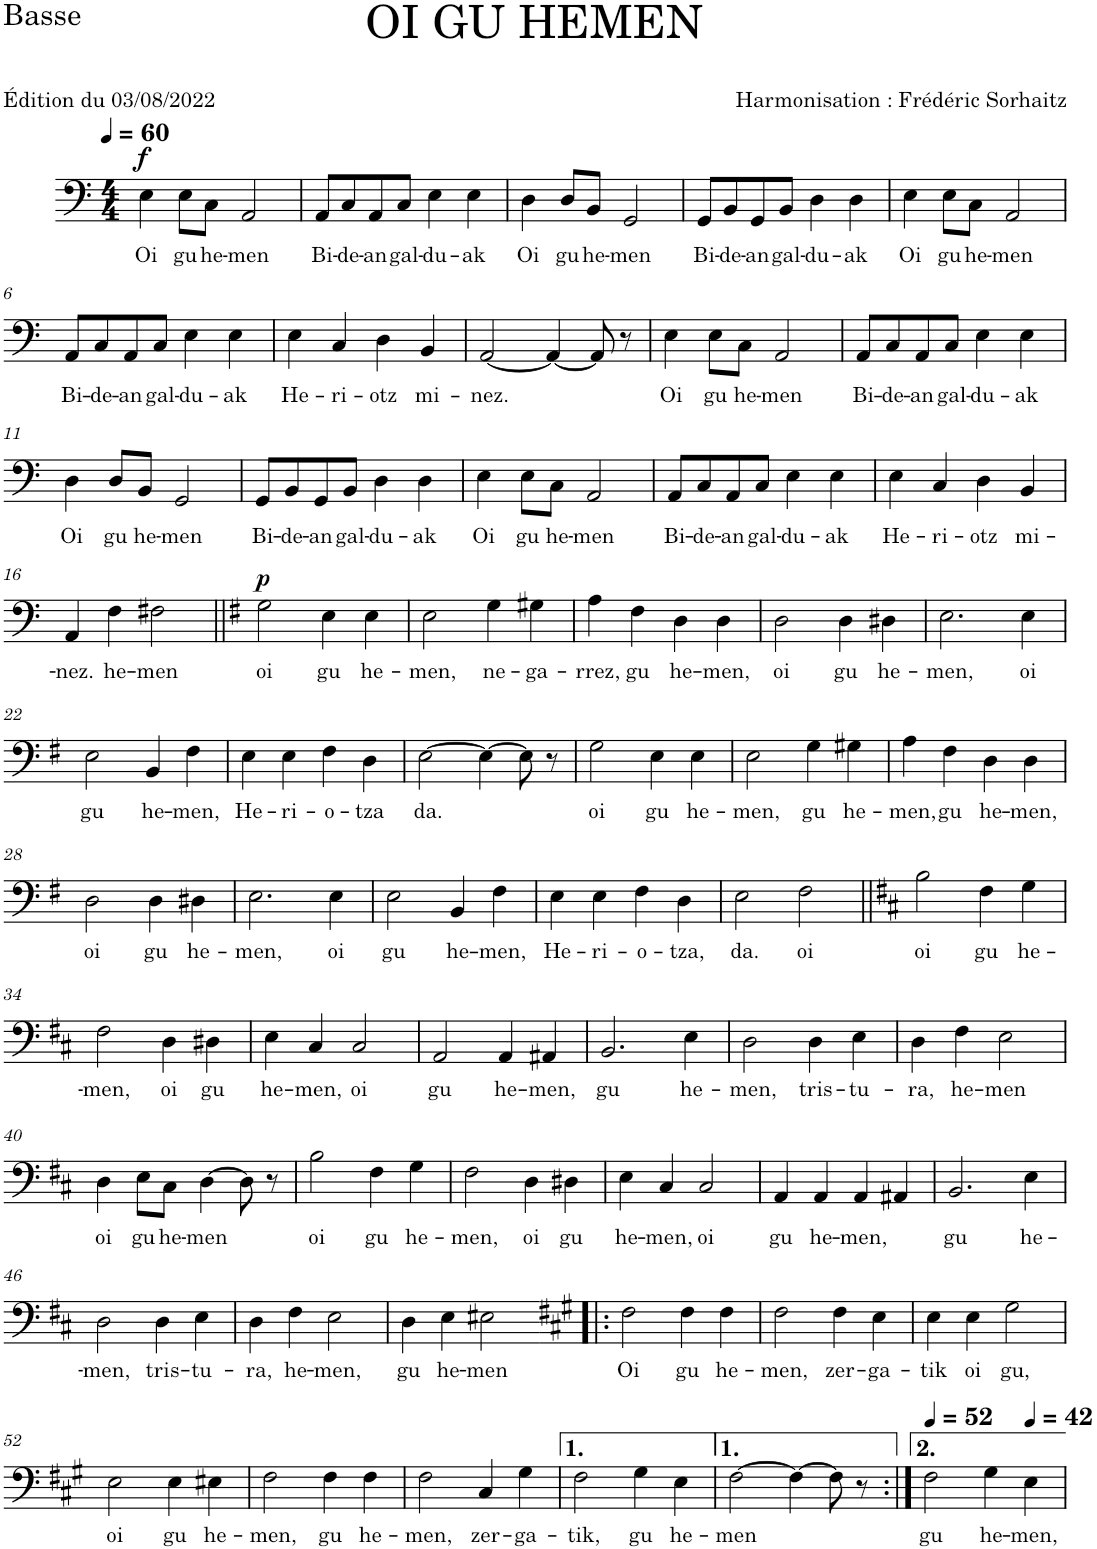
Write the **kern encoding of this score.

**kern	**text	**dynam
*part1	*part1	*part1
*staff1	*staff1	*staff1
*I"Basse	*	*
*I'B.	*	*
*clefF4	*	*
*k[]	*	*
*M4/4	*	*
*MM60	*	*
=1	=1	=1
!	!LO:LY:b	!LO:DY:a
4E\	Oi	f
!	!LO:LY:b	!
8E\L	gu	.
!	!LO:LY:b	!
8C\J	he-	.
!	!LO:LY:b	!
2AA/	-men	.
=2	=2	=2
!	!LO:LY:b	!
8AA/L	Bi-	.
!	!LO:LY:b	!
8C/	-de-	.
!	!LO:LY:b	!
8AA/	-an	.
!	!LO:LY:b	!
8C/J	gal-	.
!	!LO:LY:b	!
4E\	-du-	.
!	!LO:LY:b	!
4E\	-ak	.
=3	=3	=3
!	!LO:LY:b	!
4D\	Oi	.
!	!LO:LY:b	!
8D/L	gu	.
!	!LO:LY:b	!
8BB/J	he-	.
!	!LO:LY:b	!
2GG/	-men	.
=4	=4	=4
!	!LO:LY:b	!
8GG/L	Bi-	.
!	!LO:LY:b	!
8BB/	-de-	.
!	!LO:LY:b	!
8GG/	-an	.
!	!LO:LY:b	!
8BB/J	gal-	.
!	!LO:LY:b	!
4D\	-du-	.
!	!LO:LY:b	!
4D\	-ak	.
=5	=5	=5
!	!LO:LY:b	!
4E\	Oi	.
!	!LO:LY:b	!
8E\L	gu	.
!	!LO:LY:b	!
8C\J	he-	.
!	!LO:LY:b	!
2AA/	-men	.
!!LO:LB:g=z
=6	=6	=6
!	!LO:LY:b	!
8AA/L	Bi-	.
!	!LO:LY:b	!
8C/	-de-	.
!	!LO:LY:b	!
8AA/	-an	.
!	!LO:LY:b	!
8C/J	gal-	.
!	!LO:LY:b	!
4E\	-du-	.
!	!LO:LY:b	!
4E\	-ak	.
=7	=7	=7
!	!LO:LY:b	!
4E\	He-	.
!	!LO:LY:b	!
4C/	-ri-	.
!	!LO:LY:b	!
4D\	-otz	.
!	!LO:LY:b	!
4BB/	mi-	.
=8	=8	=8
!	!LO:LY:b	!
[2AA/	-nez.	.
4AA/_	.	.
8AA/]	.	.
8r	.	.
=9	=9	=9
!	!LO:LY:b	!
4E\	Oi	.
!	!LO:LY:b	!
8E\L	gu	.
!	!LO:LY:b	!
8C\J	he-	.
!	!LO:LY:b	!
2AA/	-men	.
=10	=10	=10
!	!LO:LY:b	!
8AA/L	Bi-	.
!	!LO:LY:b	!
8C/	-de-	.
!	!LO:LY:b	!
8AA/	-an	.
!	!LO:LY:b	!
8C/J	gal-	.
!	!LO:LY:b	!
4E\	-du-	.
!	!LO:LY:b	!
4E\	-ak	.
!!LO:LB:g=z
=11	=11	=11
!	!LO:LY:b	!
4D\	Oi	.
!	!LO:LY:b	!
8D/L	gu	.
!	!LO:LY:b	!
8BB/J	he-	.
!	!LO:LY:b	!
2GG/	-men	.
=12	=12	=12
!	!LO:LY:b	!
8GG/L	Bi-	.
!	!LO:LY:b	!
8BB/	-de-	.
!	!LO:LY:b	!
8GG/	-an	.
!	!LO:LY:b	!
8BB/J	gal-	.
!	!LO:LY:b	!
4D\	-du-	.
!	!LO:LY:b	!
4D\	-ak	.
=13	=13	=13
!	!LO:LY:b	!
4E\	Oi	.
!	!LO:LY:b	!
8E\L	gu	.
!	!LO:LY:b	!
8C\J	he-	.
!	!LO:LY:b	!
2AA/	-men	.
=14	=14	=14
!	!LO:LY:b	!
8AA/L	Bi-	.
!	!LO:LY:b	!
8C/	-de-	.
!	!LO:LY:b	!
8AA/	-an	.
!	!LO:LY:b	!
8C/J	gal-	.
!	!LO:LY:b	!
4E\	-du-	.
!	!LO:LY:b	!
4E\	-ak	.
=15	=15	=15
!	!LO:LY:b	!
4E\	He-	.
!	!LO:LY:b	!
4C/	-ri-	.
!	!LO:LY:b	!
4D\	-otz	.
!	!LO:LY:b	!
4BB/	mi-	.
!!LO:LB:g=z
=16	=16	=16
!	!LO:LY:b	!
4AA/	-nez.	.
!	!LO:LY:b	!
4F\	he-	.
!	!LO:LY:b	!
2F#X\	-men	.
=17||	=17||	=17||
*k[f#]	*	*
!	!LO:LY:b	!LO:DY:a
2G\	oi	p
!	!LO:LY:b	!
4E\	gu	.
!	!LO:LY:b	!
4E\	he-	.
=18	=18	=18
!	!LO:LY:b	!
2E\	-men,	.
!	!LO:LY:b	!
4G\	ne-	.
!	!LO:LY:b	!
4G#X\	-ga-	.
=19	=19	=19
!	!LO:LY:b	!
4A\	-rrez,	.
!	!LO:LY:b	!
4F#\	gu	.
!	!LO:LY:b	!
4D\	he-	.
!	!LO:LY:b	!
4D\	-men,	.
=20	=20	=20
!	!LO:LY:b	!
2D\	oi	.
!	!LO:LY:b	!
4D\	gu	.
!	!LO:LY:b	!
4D#X\	he-	.
=21	=21	=21
!	!LO:LY:b	!
2.E\	-men,	.
!	!LO:LY:b	!
4E\	oi	.
!!LO:LB:g=z
=22	=22	=22
!	!LO:LY:b	!
2E\	gu	.
!	!LO:LY:b	!
4BB/	he-	.
!	!LO:LY:b	!
4F#\	-men,	.
=23	=23	=23
!	!LO:LY:b	!
4E\	He-	.
!	!LO:LY:b	!
4E\	-ri-	.
!	!LO:LY:b	!
4F#\	-o-	.
!	!LO:LY:b	!
4D\	-tza	.
=24	=24	=24
!	!LO:LY:b	!
[2E\	da.	.
4E\_	.	.
8E\]	.	.
8r	.	.
=25	=25	=25
!	!LO:LY:b	!
2G\	oi	.
!	!LO:LY:b	!
4E\	gu	.
!	!LO:LY:b	!
4E\	he-	.
=26	=26	=26
!	!LO:LY:b	!
2E\	-men,	.
!	!LO:LY:b	!
4G\	gu	.
!	!LO:LY:b	!
4G#X\	he-	.
=27	=27	=27
!	!LO:LY:b	!
4A\	-men,	.
!	!LO:LY:b	!
4F#\	gu	.
!	!LO:LY:b	!
4D\	he-	.
!	!LO:LY:b	!
4D\	-men,	.
!!LO:LB:g=z
=28	=28	=28
!	!LO:LY:b	!
2D\	oi	.
!	!LO:LY:b	!
4D\	gu	.
!	!LO:LY:b	!
4D#X\	he-	.
=29	=29	=29
!	!LO:LY:b	!
2.E\	-men,	.
!	!LO:LY:b	!
4E\	oi	.
=30	=30	=30
!	!LO:LY:b	!
2E\	gu	.
!	!LO:LY:b	!
4BB/	he-	.
!	!LO:LY:b	!
4F#\	-men,	.
=31	=31	=31
!	!LO:LY:b	!
4E\	He-	.
!	!LO:LY:b	!
4E\	-ri-	.
!	!LO:LY:b	!
4F#\	-o-	.
!	!LO:LY:b	!
4D\	-tza,	.
=32	=32	=32
!	!LO:LY:b	!
2E\	da.	.
!	!LO:LY:b	!
2F#\	oi	.
=33||	=33||	=33||
*k[f#c#]	*	*
!	!LO:LY:b	!
2B\	oi	.
!	!LO:LY:b	!
4F#\	gu	.
!	!LO:LY:b	!
4G\	he-	.
!!LO:LB:g=z
=34	=34	=34
!	!LO:LY:b	!
2F#\	-men,	.
!	!LO:LY:b	!
4D\	oi	.
!	!LO:LY:b	!
4D#X\	gu	.
=35	=35	=35
!	!LO:LY:b	!
4E\	he-	.
!	!LO:LY:b	!
4C#/	-men,	.
!	!LO:LY:b	!
2C#/	oi	.
=36	=36	=36
!	!LO:LY:b	!
2AA/	gu	.
!	!LO:LY:b	!
4AA/	he-	.
!	!LO:LY:b	!
4AA#X/	-men,	.
=37	=37	=37
!	!LO:LY:b	!
2.BB/	gu	.
!	!LO:LY:b	!
4E\	he-	.
=38	=38	=38
!	!LO:LY:b	!
2D\	-men,	.
!	!LO:LY:b	!
4D\	tris-	.
!	!LO:LY:b	!
4E\	-tu-	.
=39	=39	=39
!	!LO:LY:b	!
4D\	-ra,	.
!	!LO:LY:b	!
4F#\	he-	.
!	!LO:LY:b	!
2E\	-men	.
!!LO:LB:g=z
=40	=40	=40
!	!LO:LY:b	!
4D\	oi	.
!	!LO:LY:b	!
8E\L	gu	.
!	!LO:LY:b	!
8C#\J	he-	.
!	!LO:LY:b	!
[4D\	-men	.
8D\]	.	.
8r	.	.
=41	=41	=41
!	!LO:LY:b	!
2B\	oi	.
!	!LO:LY:b	!
4F#\	gu	.
!	!LO:LY:b	!
4G\	he-	.
=42	=42	=42
!	!LO:LY:b	!
2F#\	-men,	.
!	!LO:LY:b	!
4D\	oi	.
!	!LO:LY:b	!
4D#X\	gu	.
=43	=43	=43
!	!LO:LY:b	!
4E\	he-	.
!	!LO:LY:b	!
4C#/	-men,	.
!	!LO:LY:b	!
2C#/	oi	.
=44	=44	=44
!	!LO:LY:b	!
4AA/	gu	.
!	!LO:LY:b	!
4AA/	he-	.
!	!LO:LY:b	!
4AA/	-men,	.
4AA#X/	.	.
=45	=45	=45
!	!LO:LY:b	!
2.BB/	gu	.
!	!LO:LY:b	!
4E\	he-	.
!!LO:LB:g=z
=46	=46	=46
!	!LO:LY:b	!
2D\	-men,	.
!	!LO:LY:b	!
4D\	tris-	.
!	!LO:LY:b	!
4E\	-tu-	.
=47	=47	=47
!	!LO:LY:b	!
4D\	-ra,	.
!	!LO:LY:b	!
4F#\	he-	.
!	!LO:LY:b	!
2E\	-men,	.
=48	=48	=48
!	!LO:LY:b	!
4D\	gu	.
!	!LO:LY:b	!
4E\	he-	.
!	!LO:LY:b	!
2E#X\	-men	.
=49!|:	=49!|:	=49!|:
*k[f#c#g#]	*	*
!	!LO:LY:b	!
2F#\	Oi	.
!	!LO:LY:b	!
4F#\	gu	.
!	!LO:LY:b	!
4F#\	he-	.
=50	=50	=50
!	!LO:LY:b	!
2F#\	-men,	.
!	!LO:LY:b	!
4F#\	zer-	.
!	!LO:LY:b	!
4E\	-ga-	.
=51	=51	=51
!	!LO:LY:b	!
4E\	-tik	.
!	!LO:LY:b	!
4E\	oi	.
!	!LO:LY:b	!
2G#\	gu,	.
!!LO:LB:g=z
=52	=52	=52
!	!LO:LY:b	!
2E\	oi	.
!	!LO:LY:b	!
4E\	gu	.
!	!LO:LY:b	!
4E#X\	he-	.
=53	=53	=53
!	!LO:LY:b	!
2F#\	-men,	.
!	!LO:LY:b	!
4F#\	gu	.
!	!LO:LY:b	!
4F#\	he-	.
=54	=54	=54
!	!LO:LY:b	!
2F#\	-men,	.
!	!LO:LY:b	!
4C#/	zer-	.
!	!LO:LY:b	!
4G#\	-ga-	.
=55	=55	=55
!	!LO:LY:b	!
2F#\	-tik,	.
!	!LO:LY:b	!
4G#\	gu	.
!	!LO:LY:b	!
4E\	he-	.
=56	=56	=56
!	!LO:LY:b	!
[2F#\	-men	.
4F#\_	.	.
8F#\]	.	.
8r	.	.
=57:|!	=57:|!	=57:|!
*MM52	*	*
!	!LO:LY:b	!
2F#\	gu	.
!	!LO:LY:b	!
4G#\	he-	.
*MM42	*	*
!	!LO:LY:b	!
4E\	-men,	.
=	=	=
*-	*-	*-
